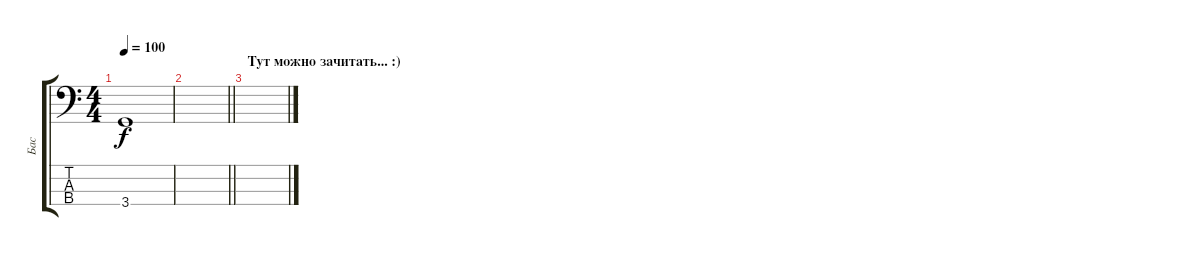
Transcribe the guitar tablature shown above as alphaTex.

\track ("Бас" "Бас") {instrument electricbassfinger}
\staff {score tabs}
\tuning (G2 D2 A1 E1) {hide}
\ts (4 4)
\tempo 100
\clef f4
\ks c
3.4.1{dy f} |
\barLineRight lightlight
|
\section ("" "Тут можно зачитать... :)")
